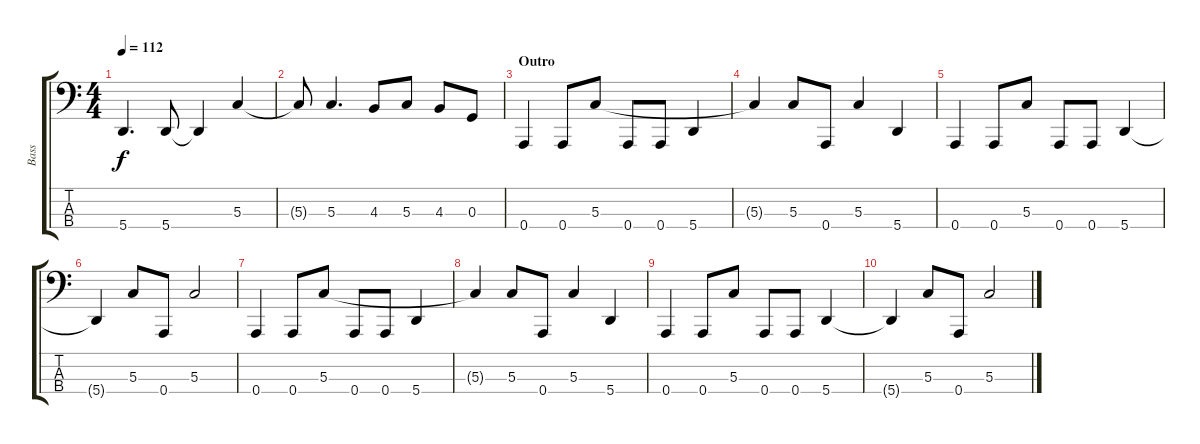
\track ("Bass" "Bass") {instrument electricbassfinger}
\staff {score tabs}
\tuning (F2 C2 G1 A0) {hide}
\ts (4 4)
\tempo 112
\clef f4
\ks c
5.4.4{d dy f} 5.4.8 5.4{t}.4 5.3.4 |
5.3{t}.8 5.3.4{d} 4.3.8 5.3.8 4.3.8 0.3.8 |
\section ("" "Outro")
0.4.4 0.4.8 5.3.8 0.4.8 0.4.8 5.4.4 |
5.3{t}.4 5.3.8 0.4.8 5.3.4 5.4.4 |
0.4.4 0.4.8 5.3.8 0.4.8 0.4.8 5.4.4 |
5.4{t}.4 5.3.8 0.4.8 5.3.2 |
0.4.4 0.4.8 5.3.8 0.4.8 0.4.8 5.4.4 |
5.3{t}.4 5.3.8 0.4.8 5.3.4 5.4.4 |
0.4.4 0.4.8 5.3.8 0.4.8 0.4.8 5.4.4 |
5.4{t}.4 5.3.8 0.4.8 5.3.2
